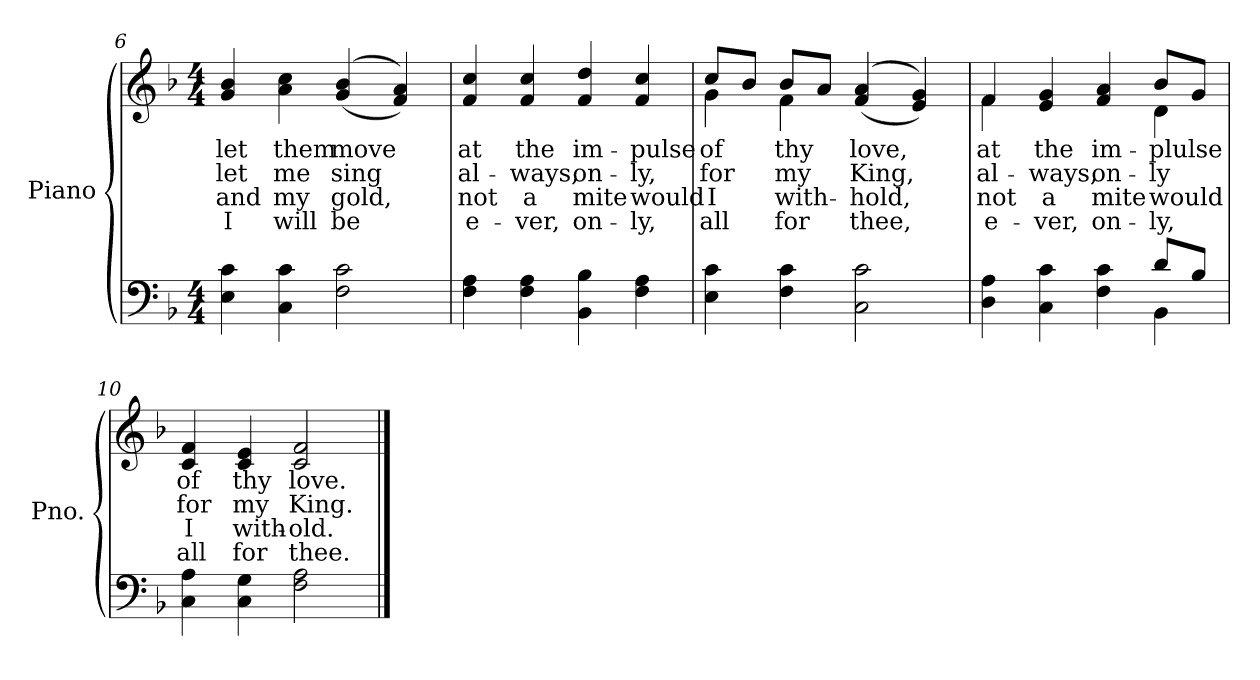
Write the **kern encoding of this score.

**kern	**kern	**text	**text	**text	**text
*part2	*part1	*part1	*part1	*part1	*part1
*staff2	*staff1	*staff1	*staff1	*staff1	*staff1
*I"Piano	*I"Piano	*	*	*	*
*I'Pno.	*I'Pno.	*	*	*	*
*clefF4	*clefG2	*	*	*	*
*k[b-]	*k[b-]	*	*	*	*
*F:	*F:	*	*	*	*
*M4/4	*M4/4	*	*	*	*
=6	=6	=6	=6	=6	=6
!	!	!LO:LY:b:color=#000000	!LO:LY:b:color=#000000	!LO:LY:b:color=#000000	!LO:LY:b:color=#000000
4Ei\ 4ci	4gi/ 4b-i	let	let	and	I
!	!	!LO:LY:b:color=#000000	!LO:LY:b:color=#000000	!LO:LY:b:color=#000000	!LO:LY:b:color=#000000
4Ci\ 4ci	4ai\ 4cci	them	me	my	will
!	!	!LO:LY:b:color=#000000	!LO:LY:b:color=#000000	!LO:LY:b:color=#000000	!LO:LY:b:color=#000000
2Fi\ 2ci	((4gi/ 4b-i	move	sing	gold,	be
.	4fi/ 4ai))	.	.	.	.
!!LO:LB:g=z
=7	=7	=7	=7	=7	=7
!	!	!LO:LY:b:color=#000000	!LO:LY:b:color=#000000	!LO:LY:b:color=#000000	!LO:LY:b:color=#000000
4Fi\ 4Ai	4fi/ 4cci	at	al-	not	e-
!	!	!LO:LY:b:color=#000000	!LO:LY:b:color=#000000	!LO:LY:b:color=#000000	!LO:LY:b:color=#000000
4Fi\ 4Ai	4fi/ 4cci	the	-ways,	-a	ver,
!	!	!LO:LY:b:color=#000000	!LO:LY:b:color=#000000	!LO:LY:b:color=#000000	!LO:LY:b:color=#000000
4BB-i\ 4B-i	4fi/ 4ddi	im-	on-	mite	on-
!	!	!LO:LY:b:color=#000000	!LO:LY:b:color=#000000	!LO:LY:b:color=#000000	!LO:LY:b:color=#000000
4Fi\ 4Ai	4fi/ 4cci	-pulse	-ly,	-would	ly,
=8	=8	=8	=8	=8	=8
!	!	!LO:LY:b:color=#000000	!LO:LY:b:color=#000000	!LO:LY:b:color=#000000	!LO:LY:b:color=#000000
*	*^	*	*	*	*
4Ei\ 4ci	8cci/L	4gi\	of	for	I	all
.	8b-i/J	.	.	.	.	.
!	!	!	!LO:LY:b:color=#000000	!LO:LY:b:color=#000000	!LO:LY:b:color=#000000	!LO:LY:b:color=#000000
4Fi\ 4ci	8b-i/L	4fi\	thy	my	with-	-for
.	8ai/J	.	.	.	.	.
!	!	!	!LO:LY:b:color=#000000	!LO:LY:b:color=#000000	!LO:LY:b:color=#000000	!LO:LY:b:color=#000000
2Ci\ 2ci	((4fi/ 4ai	2ryy	love,	King,	hold,	thee,
.	4ei/ 4gi))	.	.	.	.	.
=9	=9	=9	=9	=9	=9	=9
*^	*	*	*	*	*	*
!	!	!	!	!LO:LY:b:color=#000000	!LO:LY:b:color=#000000	!LO:LY:b:color=#000000	!LO:LY:b:color=#000000
4Di\ 4Ai	2.ryy	4fi/	4fi\	at	al-	not	e-
!	!	!	!	!LO:LY:b:color=#000000	!LO:LY:b:color=#000000	!LO:LY:b:color=#000000	!LO:LY:b:color=#000000
4Ci\ 4ci	.	4ei/ 4gi	2ryy	the	-ways,	-a	ver,
!	!	!	!	!LO:LY:b:color=#000000	!LO:LY:b:color=#000000	!LO:LY:b:color=#000000	!LO:LY:b:color=#000000
4Fi\ 4ci	.	4fi/ 4ai	.	im-	on-	mite	on-
!	!	!	!	!LO:LY:b:color=#000000	!LO:LY:b:color=#000000	!LO:LY:b:color=#000000	!LO:LY:b:color=#000000
8di/L	4BB-i\	8b-i/L	4di\	-plulse	-ly	-would	ly,
8B-i/J	.	8gi/J	.	.	.	.	.
*v	*v	*	*	*	*	*	*
*	*v	*v	*	*	*	*
=10	=10	=10	=10	=10	=10
!	!	!LO:LY:b:color=#000000	!LO:LY:b:color=#000000	!LO:LY:b:color=#000000	!LO:LY:b:color=#000000
4Ci\ 4Ai	4ci/ 4fi	of	for	I	all
!	!	!LO:LY:b:color=#000000	!LO:LY:b:color=#000000	!LO:LY:b:color=#000000	!LO:LY:b:color=#000000
4Ci\ 4Gi	4ci/ 4ei	thy	my	with-	-for
!	!	!LO:LY:b:color=#000000	!LO:LY:b:color=#000000	!LO:LY:b:color=#000000	!LO:LY:b:color=#000000
2Fi\ 2Ai	2ci/ 2fi	love.	King.	old.	thee.
==	==	==	==	==	==
*-	*-	*-	*-	*-	*-
